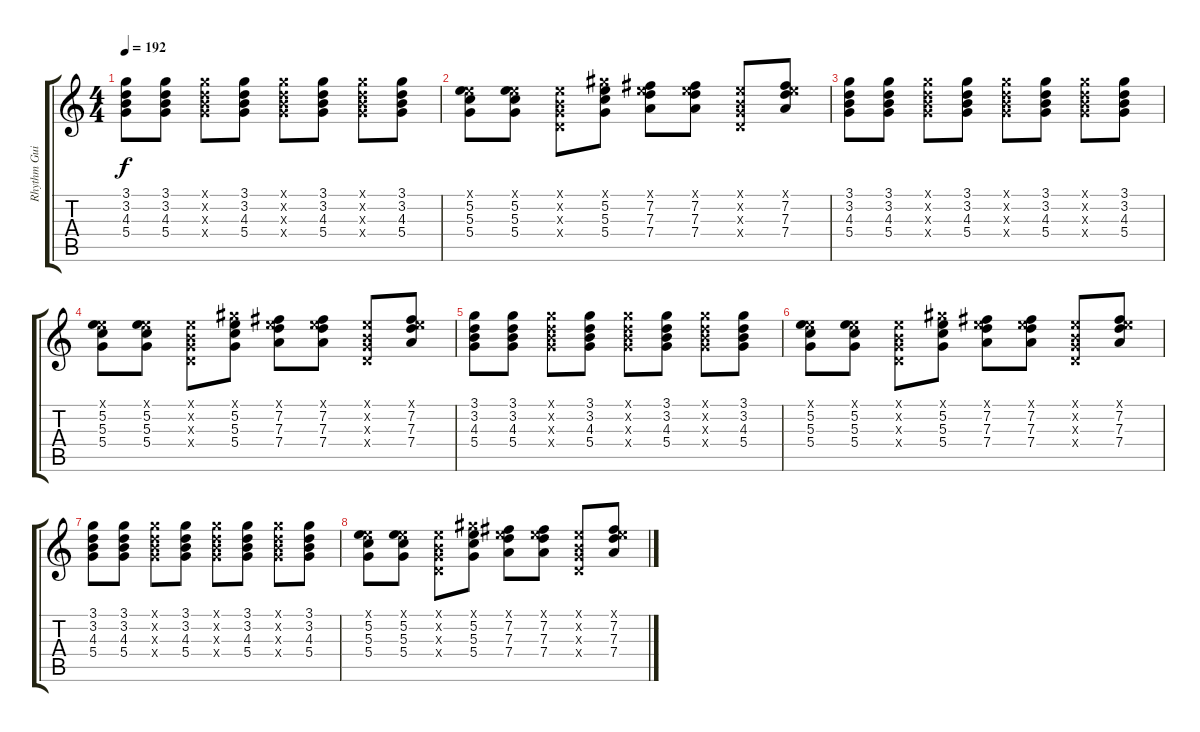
\track ("Rhythm Guitar" "Rhythm Gui") {instrument electricguitarclean}
\staff {score tabs}
\tuning (E4 B3 G3 D3 A2 E2) {hide}
\ts (4 4)
\tempo 192
\clef g2
\ks c
(3.1 3.2 4.3 5.4).8{dy f} (3.1 3.2 4.3 5.4).8 (3.1{x} 3.2{x} 4.3{x} 5.4{x}).8 (3.1 3.2 4.3 5.4).8 (3.1{x} 3.2{x} 4.3{x} 5.4{x}).8 (3.1 3.2 4.3 5.4).8 (3.1{x} 3.2{x} 4.3{x} 5.4{x}).8 (3.1 3.2 4.3 5.4).8 |
(0.1{x} 5.2 5.3 5.4).8 (0.1{x} 5.2 5.3 5.4).8 (0.1{x} 0.2{x} 0.3{x} 0.4{x}).8 (4.1{x} 5.2 5.3 5.4).8 (0.1{x} 7.2 7.3 7.4).8 (0.1{x} 7.2 7.3 7.4).8 (0.1{x} 0.2{x} 0.3{x} 0.4{x}).8 (0.1{x} 7.2 7.3 7.4).8 |
(3.1 3.2 4.3 5.4).8 (3.1 3.2 4.3 5.4).8 (3.1{x} 3.2{x} 4.3{x} 5.4{x}).8 (3.1 3.2 4.3 5.4).8 (3.1{x} 3.2{x} 4.3{x} 5.4{x}).8 (3.1 3.2 4.3 5.4).8 (3.1{x} 3.2{x} 4.3{x} 5.4{x}).8 (3.1 3.2 4.3 5.4).8 |
(0.1{x} 5.2 5.3 5.4).8 (0.1{x} 5.2 5.3 5.4).8 (0.1{x} 0.2{x} 0.3{x} 0.4{x}).8 (4.1{x} 5.2 5.3 5.4).8 (0.1{x} 7.2 7.3 7.4).8 (0.1{x} 7.2 7.3 7.4).8 (0.1{x} 0.2{x} 0.3{x} 0.4{x}).8 (0.1{x} 7.2 7.3 7.4).8 |
(3.1 3.2 4.3 5.4).8 (3.1 3.2 4.3 5.4).8 (3.1{x} 3.2{x} 4.3{x} 5.4{x}).8 (3.1 3.2 4.3 5.4).8 (3.1{x} 3.2{x} 4.3{x} 5.4{x}).8 (3.1 3.2 4.3 5.4).8 (3.1{x} 3.2{x} 4.3{x} 5.4{x}).8 (3.1 3.2 4.3 5.4).8 |
(0.1{x} 5.2 5.3 5.4).8 (0.1{x} 5.2 5.3 5.4).8 (0.1{x} 0.2{x} 0.3{x} 0.4{x}).8 (4.1{x} 5.2 5.3 5.4).8 (0.1{x} 7.2 7.3 7.4).8 (0.1{x} 7.2 7.3 7.4).8 (0.1{x} 0.2{x} 0.3{x} 0.4{x}).8 (0.1{x} 7.2 7.3 7.4).8 |
(3.1 3.2 4.3 5.4).8 (3.1 3.2 4.3 5.4).8 (3.1{x} 3.2{x} 4.3{x} 5.4{x}).8 (3.1 3.2 4.3 5.4).8 (3.1{x} 3.2{x} 4.3{x} 5.4{x}).8 (3.1 3.2 4.3 5.4).8 (3.1{x} 3.2{x} 4.3{x} 5.4{x}).8 (3.1 3.2 4.3 5.4).8 |
(0.1{x} 5.2 5.3 5.4).8 (0.1{x} 5.2 5.3 5.4).8 (0.1{x} 0.2{x} 0.3{x} 0.4{x}).8 (4.1{x} 5.2 5.3 5.4).8 (0.1{x} 7.2 7.3 7.4).8 (0.1{x} 7.2 7.3 7.4).8 (0.1{x} 0.2{x} 0.3{x} 0.4{x}).8 (0.1{x} 7.2 7.3 7.4).8
